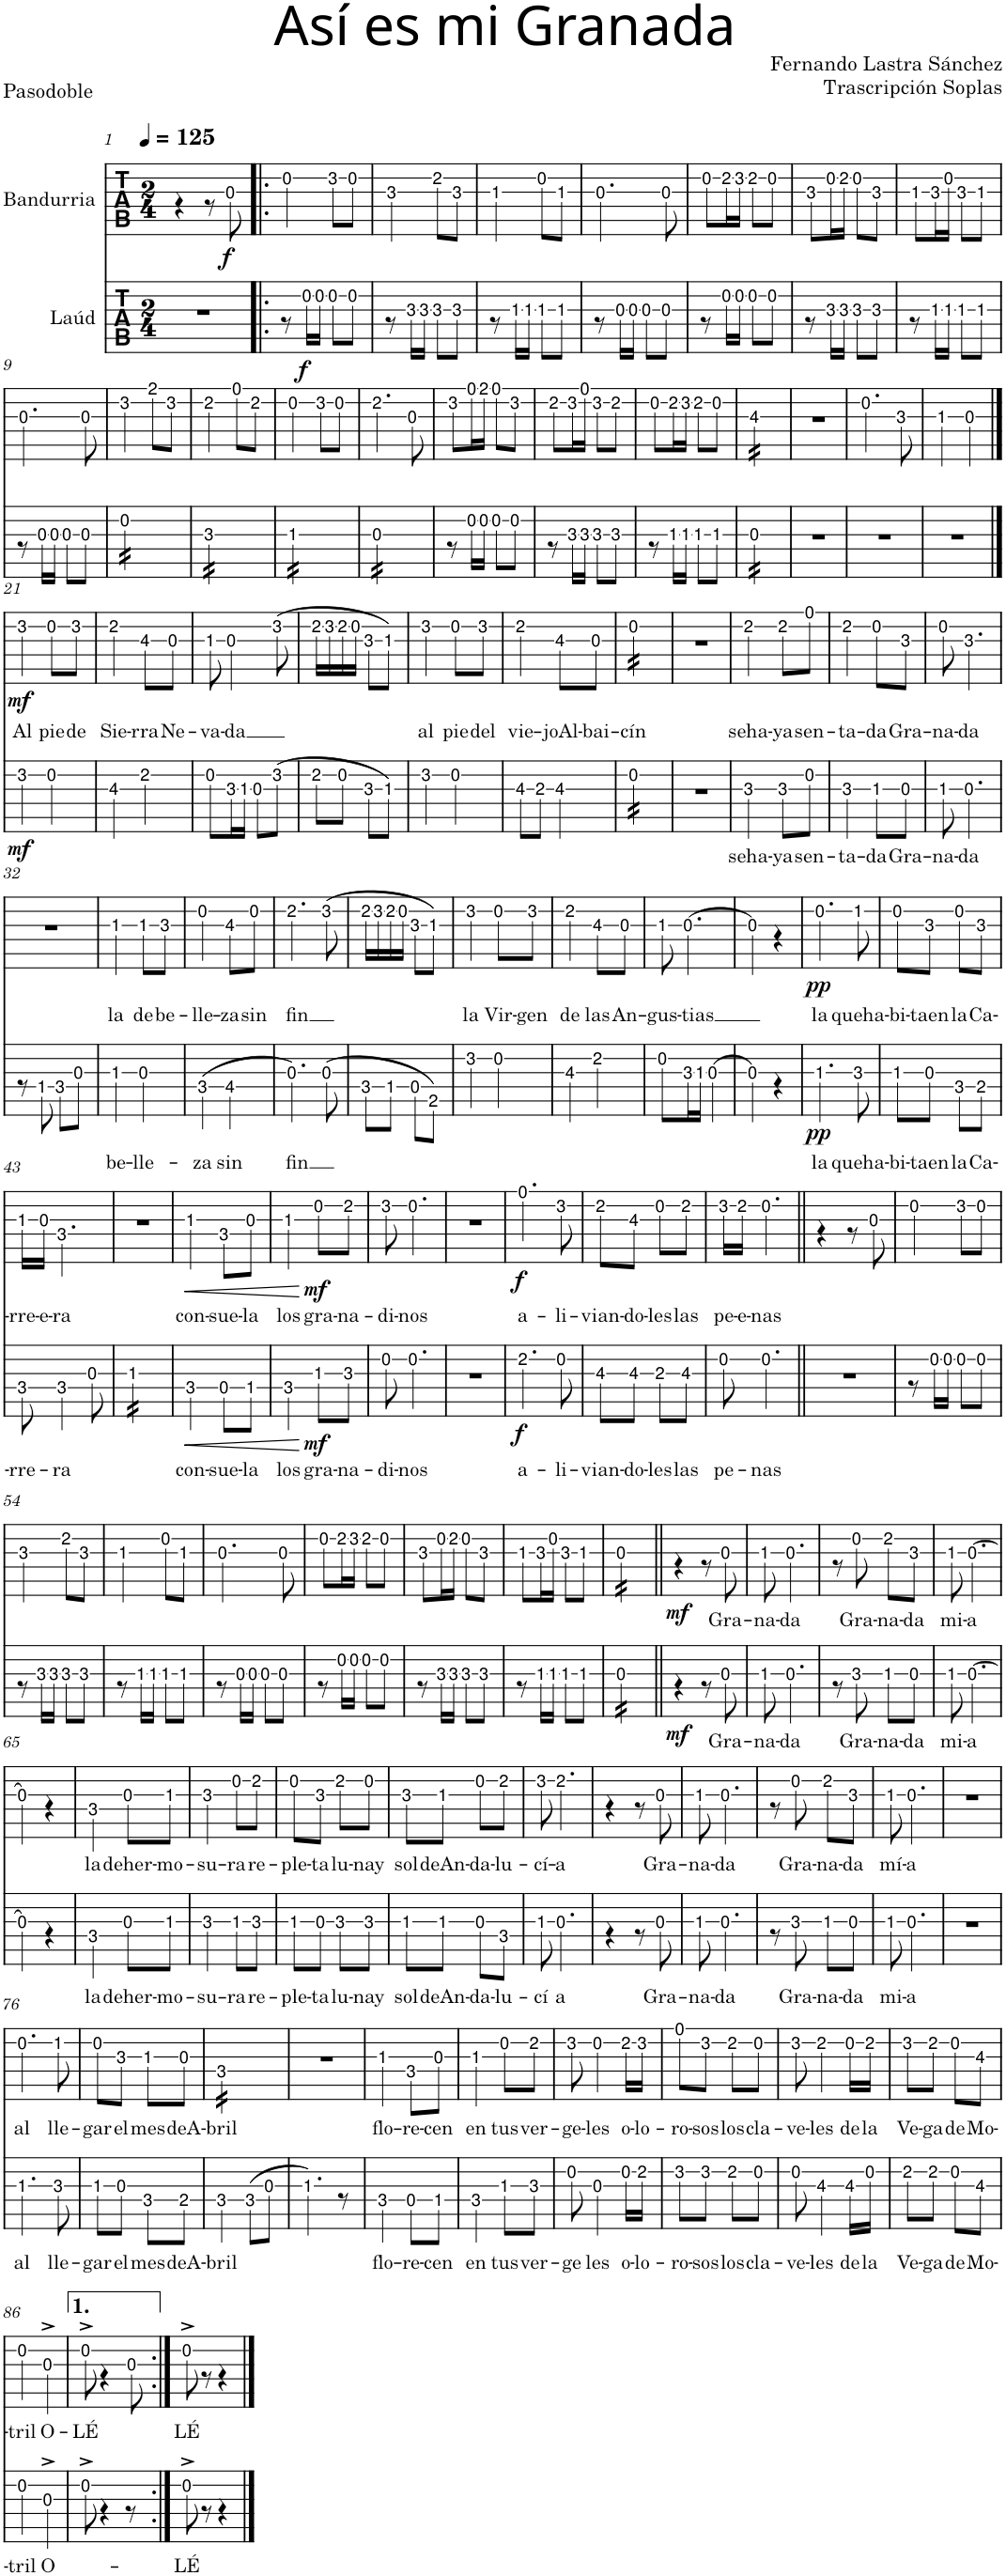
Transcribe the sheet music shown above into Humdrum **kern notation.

**kern	**dynam	**kern	**text	**dynam	**kern	**text	**dynam
*part3	*part3	*part2	*part2	*part2	*part1	*part1	*part1
*staff3	*staff3	*staff2	*staff2	*staff2	*staff1	*staff1	*staff1
*I"Guitarra	*	*I"Laúd	*	*	*I"Bandurria	*	*
*stria6	*	*stria6	*	*	*stria6	*	*
*	*	*	*	*	*	*	*
*k[f#]	*	*k[f#]	*	*	*k[f#]	*	*
*M2/4	*	*M2/4	*	*	*M2/4	*	*
*MM125	*	*MM125	*	*	*MM125	*	*
=1	=1	=1	=1	=1	=1	=1	=1
2r	.	2r	.	.	4r	.	.
.	.	.	.	.	8r	.	.
!	!	!	!	!	!	!	!LO:DY:b
.	.	.	.	.	8b\	.	f
=2!|:	=2!|:	=2!|:	=2!|:	=2!|:	=2!|:	=2!|:	=2!|:
!	!LO:DY:b	!	!	!	!	!	!
8EE\L	f	8r	.	.	4ee\	.	.
!	!	!	!	!LO:DY:b	!	!	!
8E\ 8G\ 8B\ 8e\J	.	16e\LL	.	f	.	.	.
.	.	16e\JJ	.	.	.	.	.
8BB\L	.	8e\L	.	.	8gg\L	.	.
8E\ 8G\ 8B\ 8e\J	.	8e\J	.	.	8ee\J	.	.
=3	=3	=3	=3	=3	=3	=3	=3
8D\L	.	8r	.	.	4dd\	.	.
8A\ 8d\ 8f#\J	.	16d\LL	.	.	.	.	.
.	.	16d\JJ	.	.	.	.	.
8AA\L	.	8d\L	.	.	8ff#\L	.	.
8A\ 8d\ 8f#\J	.	8d\J	.	.	8dd\J	.	.
=4	=4	=4	=4	=4	=4	=4	=4
8C\L	.	8r	.	.	4cc\	.	.
8E\ 8G\ 8c\ 8e\J	.	16c\LL	.	.	.	.	.
.	.	16c\JJ	.	.	.	.	.
8GG\L	.	8c\L	.	.	8ee\L	.	.
8E\ 8G\ 8c\ 8e\J	.	8c\J	.	.	8cc\J	.	.
=5	=5	=5	=5	=5	=5	=5	=5
8FF#\L	.	8r	.	.	4.b\	.	.
8D#\ 8A\ 8B\ 8f#\J	.	16B\LL	.	.	.	.	.
.	.	16B\JJ	.	.	.	.	.
8BB\L	.	8B\L	.	.	.	.	.
8D#\ 8A\ 8B\ 8f#\J	.	8B\J	.	.	8b\	.	.
=6	=6	=6	=6	=6	=6	=6	=6
8EE\L	.	8r	.	.	8ee\L	.	.
8E\ 8G\ 8B\ 8e\J	.	16e\LL	.	.	16ff#\L	.	.
.	.	16e\JJ	.	.	16gg\JJ	.	.
8BB\L	.	8e\L	.	.	8ff#\L	.	.
8E\ 8G\ 8B\ 8e\J	.	8e\J	.	.	8ee\J	.	.
=7	=7	=7	=7	=7	=7	=7	=7
8D\L	.	8r	.	.	8dd\L	.	.
8A\ 8d\ 8f#\J	.	16d\LL	.	.	16ee\L	.	.
.	.	16d\JJ	.	.	16ff#\JJ	.	.
8AA\L	.	8d\L	.	.	8ee\L	.	.
8A\ 8d\ 8f#\J	.	8d\J	.	.	8dd\J	.	.
=8	=8	=8	=8	=8	=8	=8	=8
8C\L	.	8r	.	.	8cc\L	.	.
8E\ 8G\ 8c\ 8e\J	.	16c\LL	.	.	16dd\L	.	.
.	.	16c\JJ	.	.	16ee\JJ	.	.
8GG\L	.	8c\L	.	.	8dd\L	.	.
8E\ 8G\ 8c\ 8e\J	.	8c\J	.	.	8cc\J	.	.
!!LO:LB:g=z
=9	=9	=9	=9	=9	=9	=9	=9
8FF#\L	.	8r	.	.	4.b\	.	.
8D#\ 8A\ 8B\ 8f#\J	.	16B\LL	.	.	.	.	.
.	.	16B\JJ	.	.	.	.	.
8BB\L	.	8B\L	.	.	.	.	.
8D#\ 8A\ 8B\ 8f#\J	.	8B\J	.	.	8b\	.	.
=10	=10	=10	=10	=10	=10	=10	=10
8EE\L	.	2e\	.	.	4gg\	.	.
8G\ 8B\ 8e\J	.	.	.	.	.	.	.
8BB\L	.	.	.	.	8bb\L	.	.
8G\ 8B\ 8e\J	.	.	.	.	8gg\J	.	.
=11	=11	=11	=11	=11	=11	=11	=11
8D\L	.	2d\	.	.	4ff#\	.	.
8A\ 8d\ 8f#\J	.	.	.	.	.	.	.
8AA\L	.	.	.	.	8aa\L	.	.
8A\ 8d\ 8f#\J	.	.	.	.	8ff#\J	.	.
=12	=12	=12	=12	=12	=12	=12	=12
8C\L	.	2c\	.	.	4ee\	.	.
8E\ 8G\ 8c\ 8e\J	.	.	.	.	.	.	.
8GG\L	.	.	.	.	8gg\L	.	.
8E\ 8G\ 8c\ 8e\J	.	.	.	.	8ee\J	.	.
=13	=13	=13	=13	=13	=13	=13	=13
8FF#\L	.	2B\	.	.	4.ff#\	.	.
8D#\ 8A\ 8B\ 8f#\J	.	.	.	.	.	.	.
8BB\L	.	.	.	.	.	.	.
8D#\ 8A\ 8B\ 8f#\J	.	.	.	.	8b\	.	.
=14	=14	=14	=14	=14	=14	=14	=14
8r	.	8r	.	.	8gg\L	.	.
8E 8G 8B 8e	.	16e\LL	.	.	16aa\L	.	.
.	.	16e\JJ	.	.	16bb\JJ	.	.
8E 8G 8B 8e	.	8e\L	.	.	8aa\L	.	.
8r	.	8e\J	.	.	8gg\J	.	.
=15	=15	=15	=15	=15	=15	=15	=15
8r	.	8r	.	.	8ff#\L	.	.
8Dn 8A 8d 8f#	.	16d\LL	.	.	16gg\L	.	.
.	.	16d\JJ	.	.	16aa\JJ	.	.
8D 8A 8d 8f#	.	8d\L	.	.	8gg\L	.	.
8r	.	8d\J	.	.	8ff#\J	.	.
=16	=16	=16	=16	=16	=16	=16	=16
8r	.	8r	.	.	8ee\L	.	.
8E 8G 8c 8e	.	16c\LL	.	.	16ff#\L	.	.
.	.	16c\JJ	.	.	16gg\JJ	.	.
8E 8G 8c 8e	.	8c\L	.	.	8ff#\L	.	.
8r	.	8c\J	.	.	8ee\J	.	.
=17	=17	=17	=17	=17	=17	=17	=17
4D# 4A 4B 4f#	.	2B\	.	.	2dd#X\	.	.
8F#^^\L	.	.	.	.	.	.	.
8G^^\J	.	.	.	.	.	.	.
=18	=18	=18	=18	=18	=18	=18	=18
8A^^	.	2r	.	.	2r	.	.
4c^^	.	.	.	.	.	.	.
8B^^	.	.	.	.	.	.	.
=19	=19	=19	=19	=19	=19	=19	=19
4.E^^	.	2r	.	.	4.ee\	.	.
8D^^	.	.	.	.	8dd\	.	.
=20	=20	=20	=20	=20	=20	=20	=20
4C^^	.	2r	.	.	4cc\	.	.
4BB^^	.	.	.	.	4b\	.	.
!!LO:LB:g=z
==21	==21	==21	==21	==21	==21	==21	==21
!	!LO:DY:b	!	!	!LO:DY:b	!	!LO:LY:b	!LO:DY:b
8EE	mf	4g\	.	mf	4gg\	Al	mf
4E 4G 4B 4e	.	.	.	.	.	.	.
!	!	!	!	!	!	!LO:LY:b	!
.	.	4e\	.	.	8ee\L	pie	.
!	!	!	!	!	!	!LO:LY:b	!
8E 8G 8B 8e	.	.	.	.	8gg\J	de	.
=22	=22	=22	=22	=22	=22	=22	=22
!	!	!	!	!	!	!LO:LY:b	!
8FF#\L	.	4d#\	.	.	4ff#\	Sie-	.
8D#X\ 8A\ 8B\ 8f#\J	.	.	.	.	.	.	.
!	!	!	!	!	!	!LO:LY:b	!
8BB\L	.	4f#\	.	.	8dd#X\L	-rra	.
!	!	!	!	!	!	!LO:LY:b	!
8D#\ 8A\ 8B\ 8f#\J	.	.	.	.	8b\J	Ne-	.
=23	=23	=23	=23	=23	=23	=23	=23
!	!LO:DY:b	!	!	!	!	!LO:LY:b	!
8EE	mf	8e\L	.	.	8cc\	-va-	.
!	!	!	!	!	!	!LO:LY:b	!
4E 4G 4B 4e	.	16d\L	.	.	4b\	-da	.
.	.	16c\JJ	.	.	.	.	.
.	.	8B\L	.	.	.	.	.
8E 8G 8B 8e	.	(8g\J	.	.	(8gg\	.	.
=24	=24	=24	=24	=24	=24	=24	=24
8FF#\L	.	8f#\L	.	.	16ff#\LL	.	.
.	.	.	.	.	16gg\	.	.
8D#X\ 8A\ 8B\ 8f#\J	.	8e\J	.	.	16ff#\	.	.
.	.	.	.	.	16ee\JJ	.	.
8BB\L	.	8d\L	.	.	8dd\L	.	.
8D#\ 8A\ 8B\ 8f#\J	.	8c\J)	.	.	8cc\J)	.	.
=25	=25	=25	=25	=25	=25	=25	=25
!	!LO:DY:b	!	!	!	!	!LO:LY:b	!
8EE	mf	4g\	.	.	4gg\	al	.
4E 4G 4B 4e	.	.	.	.	.	.	.
!	!	!	!	!	!	!LO:LY:b	!
.	.	4e\	.	.	8ee\L	pie	.
!	!	!	!	!	!	!LO:LY:b	!
8E 8G 8B 8e	.	.	.	.	8gg\J	del	.
=26	=26	=26	=26	=26	=26	=26	=26
!	!	!	!	!	!	!LO:LY:b	!
8FF#\L	.	8d#\L	.	.	4ff#\	vie-	.
8D#X\ 8A\ 8B\ 8f#\J	.	8c#\J	.	.	.	.	.
!	!	!	!	!	!	!LO:LY:b	!
8BB\L	.	4d#\	.	.	8dd#X\L	-joAl-	.
!	!	!	!	!	!	!LO:LY:b	!
8D#\ 8A\ 8B\ 8f#\J	.	.	.	.	8b\J	-bai-	.
=27	=27	=27	=27	=27	=27	=27	=27
!	!	!	!	!	!	!LO:LY:b	!
8EE	.	2e\	.	.	2ee\	-cín	.
4E 4G 4B	.	.	.	.	.	.	.
[8E [8G [8B	.	.	.	.	.	.	.
=28	=28	=28	=28	=28	=28	=28	=28
8E] 8G] 8B]	.	2r	.	.	2r	.	.
8r	.	.	.	.	.	.	.
8D 8A 8c 8f#	.	.	.	.	.	.	.
8r	.	.	.	.	.	.	.
=29	=29	=29	=29	=29	=29	=29	=29
!	!	!	!LO:LY:b	!	!	!LO:LY:b	!
8GG\L	.	4d\	seha-	.	4ff#\	seha-	.
8G\ 8B\ 8g\J	.	.	.	.	.	.	.
!	!	!	!LO:LY:b	!	!	!LO:LY:b	!
8BB\L	.	8d\L	-ya	.	8ff#\L	-ya	.
!	!	!	!LO:LY:b	!	!	!LO:LY:b	!
8G\ 8B\ 8g\J	.	8e\J	sen-	.	8aa\J	sen-	.
=30	=30	=30	=30	=30	=30	=30	=30
!	!	!	!LO:LY:b	!	!	!LO:LY:b	!
8GG\L	.	4d\	-ta-	.	4ff#\	-ta-	.
8G\ 8B\ 8g\J	.	.	.	.	.	.	.
!	!	!	!LO:LY:b	!	!	!LO:LY:b	!
8BB\L	.	8c\L	-da	.	8ee\L	-da	.
!	!	!	!LO:LY:b	!	!	!LO:LY:b	!
8G\ 8B\ 8g\J	.	8B\J	Gra-	.	8dd\J	Gra-	.
=31	=31	=31	=31	=31	=31	=31	=31
!	!	!	!LO:LY:b	!	!	!LO:LY:b	!
8GG\L	.	8c\	-na-	.	8ee\	-na-	.
!	!	!	!LO:LY:b	!	!	!LO:LY:b	!
8G\ 8B\ 8g\J	.	4.B\	-da	.	4.dd\	-da	.
8BB\L	.	.	.	.	.	.	.
8G\ 8B\ 8g\J	.	.	.	.	.	.	.
!!LO:LB:g=z
=32	=32	=32	=32	=32	=32	=32	=32
8GG\L	.	8r	.	.	2r	.	.
8G\ 8B\ 8g\J	.	8G\	.	.	.	.	.
8BB\L	.	8A\L	.	.	.	.	.
8G\ 8B\ 8g\J	.	8B\J	.	.	.	.	.
=33	=33	=33	=33	=33	=33	=33	=33
!	!	!	!LO:LY:b	!	!	!LO:LY:b	!
8C\L	.	4c\	be-	.	4cc\	la	.
8E\ 8G\ 8c\ 8e\J	.	.	.	.	.	.	.
!	!	!	!LO:LY:b	!	!	!LO:LY:b	!
8GG\L	.	4B\	-lle-	.	8cc\L	de	.
!	!	!	!	!	!	!LO:LY:b	!
8E\ 8G\ 8c\ 8e\J	.	.	.	.	8dd\J	be-	.
=34	=34	=34	=34	=34	=34	=34	=34
!	!	!	!LO:LY:b	!	!	!LO:LY:b	!
8C\L	.	(4A\	-za	.	4ee\	-lle-	.
8E\ 8G\ 8c\ 8e\J	.	.	.	.	.	.	.
!	!	!	!LO:LY:b	!	!	!LO:LY:b	!
8GG\L	.	4B-\	sin	.	8dd#X\L	-za	.
!	!	!	!	!	!	!LO:LY:b	!
8E\ 8G\ 8c\ 8e\J	.	.	.	.	8ee\J	sin	.
=35	=35	=35	=35	=35	=35	=35	=35
!	!	!	!LO:LY:b	!	!	!LO:LY:b	!
8FF#\L	.	4.B\)	fin	.	4.ff#\	fin	.
8D#X\ 8A\ 8B\ 8f#\J	.	.	.	.	.	.	.
8BB\L	.	.	.	.	.	.	.
8D#\ 8A\ 8B\ 8f#\J	.	(8B\	.	.	(8gg\	.	.
=36	=36	=36	=36	=36	=36	=36	=36
8FF#\L	.	8A\L	.	.	16ff#\LL	.	.
.	.	.	.	.	16gg\	.	.
8D#X\ 8A\ 8B\ 8f#\J	.	8G\J	.	.	16ff#\	.	.
.	.	.	.	.	16ee\JJ	.	.
8BB\L	.	8F#\L	.	.	8dd\L	.	.
8D#\ 8A\ 8B\ 8f#\J	.	8E-\J)	.	.	8cc\J)	.	.
=37	=37	=37	=37	=37	=37	=37	=37
!	!	!	!	!	!	!LO:LY:b	!
8EE\L	.	4g\	.	.	4gg\	la	.
8G\ 8B\ 8e\J	.	.	.	.	.	.	.
!	!	!	!	!	!	!LO:LY:b	!
8BB\L	.	4e\	.	.	8ee\L	Vir-	.
!	!	!	!	!	!	!LO:LY:b	!
8G\ 8B\ 8e\J	.	.	.	.	8gg\J	-gen	.
=38	=38	=38	=38	=38	=38	=38	=38
!	!	!	!	!	!	!LO:LY:b	!
8FF#\L	.	4d#\	.	.	4ff#\	de	.
8D#X\ 8A\ 8B\ 8f#\J	.	.	.	.	.	.	.
!	!	!	!	!	!	!LO:LY:b	!
8BB\L	.	4f#\	.	.	8dd#X\L	las	.
!	!	!	!	!	!	!LO:LY:b	!
8D#\ 8A\ 8B\ 8f#\J	.	.	.	.	8b\J	An-	.
=39	=39	=39	=39	=39	=39	=39	=39
!	!	!	!	!	!	!LO:LY:b	!
8EE\L	.	8e\L	.	.	8cc\	-gus-	.
!	!	!	!	!	!	!LO:LY:b	!
8G\ 8B\ 8e\J	.	16d\L	.	.	[4.b\	-tias	.
.	.	16c\JJ	.	.	.	.	.
8BB\L	.	[4B\	.	.	.	.	.
8G\ 8B\ 8e\J	.	.	.	.	.	.	.
=40	=40	=40	=40	=40	=40	=40	=40
8EE\L	.	4B\]	.	.	4b\]	.	.
8G\ 8B\ 8e\J	.	.	.	.	.	.	.
8BB\L	.	4r	.	.	4r	.	.
8G\ 8B\ 8e\J	.	.	.	.	.	.	.
=41	=41	=41	=41	=41	=41	=41	=41
!	!LO:DY:b	!	!LO:LY:b	!LO:DY:b	!	!LO:LY:b	!LO:DY:b
8EE\L	pp	4.c\	la	pp	4.ee\	la	pp
8D\ 8G#X\ 8d\ 8e\J	.	.	.	.	.	.	.
8BBB\L	.	.	.	.	.	.	.
!	!	!	!LO:LY:b	!	!	!LO:LY:b	!
8D\ 8G#\ 8d\ 8e\J	.	8d\	queha-	.	8ee#X\	queha-	.
=42	=42	=42	=42	=42	=42	=42	=42
!	!LO:DY:b	!	!LO:LY:b	!	!	!LO:LY:b	!
8EE\L	pp	8c\L	-bi-	.	8een\L	-bi-	.
!	!	!	!LO:LY:b	!	!	!LO:LY:b	!
8D\ 8G#X\ 8d\ 8e\J	.	8B\J	-taen	.	8dd\J	-taen	.
!	!	!	!LO:LY:b	!	!	!LO:LY:b	!
8BBB\L	.	8A\L	la	.	8ee\L	la	.
!	!	!	!LO:LY:b	!	!	!LO:LY:b	!
8D\ 8G#\ 8d\ 8e\J	.	8A-\J	Ca-	.	8dd\J	Ca-	.
!!LO:LB:g=z
=43	=43	=43	=43	=43	=43	=43	=43
!	!	!	!LO:LY:b	!	!	!LO:LY:b	!
8AA\L	.	8A\	-rre-	.	16cc\LL	-rre-	.
!	!	!	!	!	!	!LO:LY:b	!
.	.	.	.	.	16b\JJ	-e-	.
!	!	!	!LO:LY:b	!	!	!LO:LY:b	!
8E\ 8A\ 8c\J	.	4A\	-ra	.	4.a\	-ra	.
8EE\L	.	.	.	.	.	.	.
8E\ 8A\ 8c\J	.	8B\	.	.	.	.	.
=44	=44	=44	=44	=44	=44	=44	=44
8AA\L	.	2c\	.	.	2r	.	.
8E\ 8A\ 8c\J	.	.	.	.	.	.	.
8EE\L	.	.	.	.	.	.	.
8E\ 8A\ 8c\J	.	.	.	.	.	.	.
=45	=45	=45	=45	=45	=45	=45	=45
!	!	!	!LO:LY:b	!LO:HP:b	!	!LO:LY:b	!LO:HP:b
8AA\L	.	4A\	con-	<	4cc\	con-	<
8E\ 8A\ 8c\J	.	.	.	.	.	.	.
!	!	!	!LO:LY:b	!	!	!LO:LY:b	!
8EE\L	.	8F#\L	-sue-	.	8a\L	-sue-	.
!	!	!	!LO:LY:b	!	!	!LO:LY:b	!
8E\ 8A\ 8c\J	.	8G\J	-la	.	8b\J	-la	.
=46	=46	=46	=46	=46	=46	=46	=46
!	!	!	!LO:LY:b	!	!	!LO:LY:b	!
8AA\L	.	4A\	los	.	4cc\	los	.
8E\ 8A\ 8c\J	.	.	.	.	.	.	.
!	!	!	!LO:LY:b	!LO:DY:n=1:b	!	!LO:LY:b	!LO:DY:n=1:b
8EE\L	.	8c\L	gra-	[ mf	8ee\L	gra-	[ mf
!	!	!	!LO:LY:b	!	!	!LO:LY:b	!
8E\ 8A\ 8c\J	.	8d\J	-na-	.	8ff#\J	-na-	.
=47	=47	=47	=47	=47	=47	=47	=47
!	!LO:DY:b	!	!LO:LY:b	!	!	!LO:LY:b	!
8EE\L	mf	8e\	-di-	.	8gg\	-di-	.
!	!	!	!LO:LY:b	!	!	!LO:LY:b	!
8G\ 8B\ 8e\J	.	4.e\	-nos	.	4.ee\	-nos	.
8BB\L	.	.	.	.	.	.	.
8G\ 8B\ 8e\J	.	.	.	.	.	.	.
=48	=48	=48	=48	=48	=48	=48	=48
!	!LO:DY:b	!	!	!	!	!	!
8EE\L	mf	2r	.	.	2r	.	.
8G\ 8B\ 8e\J	.	.	.	.	.	.	.
8BB\L	.	.	.	.	.	.	.
8G\ 8B\ 8e\J	.	.	.	.	.	.	.
=49	=49	=49	=49	=49	=49	=49	=49
!	!	!	!LO:LY:b	!LO:DY:b	!	!LO:LY:b	!LO:DY:b
8FF#\L	.	4.f#\	a-	f	4.aa\	a-	f
8D#X\ 8A\ 8B\ 8f#\J	.	.	.	.	.	.	.
8BB\L	.	.	.	.	.	.	.
!	!	!	!LO:LY:b	!	!	!LO:LY:b	!
8D#\ 8A\ 8B\ 8f#\J	.	8e\	-li-	.	8gg\	-li-	.
=50	=50	=50	=50	=50	=50	=50	=50
!	!	!	!LO:LY:b	!	!	!LO:LY:b	!
8FF#\L	.	8d#\L	-vian-	.	8ff#\L	-vian-	.
!	!	!	!LO:LY:b	!	!	!LO:LY:b	!
8D#X\ 8A\ 8B\ 8f#\J	.	8d#X\J	-do-	.	8dd#X\J	-do-	.
!	!	!	!LO:LY:b	!	!	!LO:LY:b	!
8BB\L	.	8c#\L	-les	.	8ee\L	-les	.
!	!	!	!LO:LY:b	!	!	!LO:LY:b	!
8D#\ 8A\ 8B\ 8f#\J	.	8d#\J	las	.	8ff#\J	las	.
=51	=51	=51	=51	=51	=51	=51	=51
!	!	!	!LO:LY:b	!	!	!LO:LY:b	!
8EE	.	8e\	pe-	.	16gg\LL	pe-	.
!	!	!	!	!	!	!LO:LY:b	!
.	.	.	.	.	16ff#\JJ	-e-	.
!	!	!	!LO:LY:b	!	!	!LO:LY:b	!
4E 4G 4B	.	4.e\	-nas	.	4.ee\	-nas	.
[8E [8G [8B	.	.	.	.	.	.	.
=52||	=52||	=52||	=52||	=52||	=52||	=52||	=52||
8E] 8G] 8B]	.	2r	.	.	4r	.	.
8r	.	.	.	.	.	.	.
8E^ 8G^ 8B^	.	.	.	.	8r	.	.
8r	.	.	.	.	8b\	.	.
=53	=53	=53	=53	=53	=53	=53	=53
8EE\L	.	8r	.	.	4ee\	.	.
8E\ 8G\ 8B\ 8e\J	.	16e\LL	.	.	.	.	.
.	.	16e\JJ	.	.	.	.	.
8BB\L	.	8e\L	.	.	8gg\L	.	.
8E\ 8G\ 8B\ 8e\J	.	8e\J	.	.	8ee\J	.	.
!!LO:LB:g=z
=54	=54	=54	=54	=54	=54	=54	=54
8D\L	.	8r	.	.	4dd\	.	.
8A\ 8d\ 8f#\J	.	16d\LL	.	.	.	.	.
.	.	16d\JJ	.	.	.	.	.
8AA\L	.	8d\L	.	.	8ff#\L	.	.
8A\ 8d\ 8f#\J	.	8d\J	.	.	8dd\J	.	.
=55	=55	=55	=55	=55	=55	=55	=55
8C\L	.	8r	.	.	4cc\	.	.
8E\ 8G\ 8c\ 8e\J	.	16c\LL	.	.	.	.	.
.	.	16c\JJ	.	.	.	.	.
8GG\L	.	8c\L	.	.	8ee\L	.	.
8E\ 8G\ 8c\ 8e\J	.	8c\J	.	.	8cc\J	.	.
=56	=56	=56	=56	=56	=56	=56	=56
8FF#\L	.	8r	.	.	4.b\	.	.
8D#\ 8A\ 8B\ 8f#\J	.	16B\LL	.	.	.	.	.
.	.	16B\JJ	.	.	.	.	.
8BB\L	.	8B\L	.	.	.	.	.
8D#\ 8A\ 8B\ 8f#\J	.	8B\J	.	.	8b\	.	.
=57	=57	=57	=57	=57	=57	=57	=57
8EE\L	.	8r	.	.	8ee\L	.	.
8E\ 8G\ 8B\ 8e\J	.	16e\LL	.	.	16ff#\L	.	.
.	.	16e\JJ	.	.	16gg\JJ	.	.
8BB\L	.	8e\L	.	.	8ff#\L	.	.
8E\ 8G\ 8B\ 8e\J	.	8e\J	.	.	8ee\J	.	.
=58	=58	=58	=58	=58	=58	=58	=58
8D\L	.	8r	.	.	8dd\L	.	.
8A\ 8d\ 8f#\J	.	16d\LL	.	.	16ee\L	.	.
.	.	16d\JJ	.	.	16ff#\JJ	.	.
8AA\L	.	8d\L	.	.	8ee\L	.	.
8A\ 8d\ 8f#\J	.	8d\J	.	.	8dd\J	.	.
=59	=59	=59	=59	=59	=59	=59	=59
8C\L	.	8r	.	.	8cc\L	.	.
8E\ 8G\ 8c\ 8e\J	.	16c\LL	.	.	16dd\L	.	.
.	.	16c\JJ	.	.	16ee\JJ	.	.
8GG\L	.	8c\L	.	.	8dd\L	.	.
8E\ 8G\ 8c\ 8e\J	.	8c\J	.	.	8cc\J	.	.
=60	=60	=60	=60	=60	=60	=60	=60
4D#^^ 4A^^ 4B^^ 4f#^^	.	2B\	.	.	2b\	.	.
4D#^^ 4A^^ 4B^^ 4f#^^	.	.	.	.	.	.	.
=61||	=61||	=61||	=61||	=61||	=61||	=61||	=61||
!	!	!	!	!LO:DY:b	!	!	!LO:DY:b
4D#^^ 4A^^ 4B^^ 4f#^^	.	4r	.	mf	4r	.	mf
4r	.	8r	.	.	8r	.	.
!	!	!	!LO:LY:b	!	!	!LO:LY:b	!
.	.	8B\	Gra-	.	8b\	Gra-	.
=62	=62	=62	=62	=62	=62	=62	=62
!	!LO:DY:b	!	!LO:LY:b	!	!	!LO:LY:b	!
8EE\L	mf	8c\	-na-	.	8cc\	-na-	.
!	!	!	!LO:LY:b	!	!	!LO:LY:b	!
8E\ 8G\ 8B\ 8e\J	.	4.B\	-da	.	4.b\	-da	.
8BB\L	.	.	.	.	.	.	.
8E\ 8G\ 8B\ 8e\J	.	.	.	.	.	.	.
=63	=63	=63	=63	=63	=63	=63	=63
8FF#\L	.	8r	.	.	8r	.	.
!	!	!	!LO:LY:b	!	!	!LO:LY:b	!
8D#\ 8A\ 8B\ 8f#\J	.	8d\	Gra-	.	8ee\	Gra-	.
!	!	!	!LO:LY:b	!	!	!LO:LY:b	!
8BB\L	.	8c\L	-na-	.	8ff#\L	-na-	.
!	!	!	!LO:LY:b	!	!	!LO:LY:b	!
8D#\ 8A\ 8B\ 8f#\J	.	8B\J	-da	.	8dd\J	-da	.
=64	=64	=64	=64	=64	=64	=64	=64
!	!	!	!LO:LY:b	!	!	!LO:LY:b	!
8EE\L	.	8c\	mi-	.	8cc\	mi-	.
!	!	!	!LO:LY:b	!	!	!LO:LY:b	!
8E\ 8G\ 8B\ 8e\J	.	[4.B\	-a	.	[4.b\	-a	.
8BB\L	.	.	.	.	.	.	.
8E\ 8G\ 8B\ 8e\J	.	.	.	.	.	.	.
!!LO:LB:g=z
=65	=65	=65	=65	=65	=65	=65	=65
8EE\L	.	4B\]	.	.	4b\]	.	.
8E\ 8G\ 8B\ 8e\J	.	.	.	.	.	.	.
8BB\L	.	4r	.	.	4r	.	.
8E\ 8G\ 8B\ 8e\J	.	.	.	.	.	.	.
=66	=66	=66	=66	=66	=66	=66	=66
!	!	!	!LO:LY:b	!	!	!LO:LY:b	!
8D\L	.	4A\	la	.	4a\	la	.
8A\ 8d\ 8f#\J	.	.	.	.	.	.	.
!	!	!	!LO:LY:b	!	!	!LO:LY:b	!
8AA\L	.	8B\L	deher-	.	8b\L	deher-	.
!	!	!	!LO:LY:b	!	!	!LO:LY:b	!
8A\ 8d\ 8f#\J	.	8c\J	-mo-	.	8cc\J	-mo-	.
=67	=67	=67	=67	=67	=67	=67	=67
!	!	!	!LO:LY:b	!	!	!LO:LY:b	!
8D\L	.	4d\	-su-	.	4dd\	-su-	.
8A\ 8d\ 8f#\J	.	.	.	.	.	.	.
!	!	!	!LO:LY:b	!	!	!LO:LY:b	!
8AA\L	.	8c\L	-ra	.	8ee\L	-ra	.
!	!	!	!LO:LY:b	!	!	!LO:LY:b	!
8A\ 8d\ 8f#\J	.	8d\J	re-	.	8ff#\J	re-	.
=68	=68	=68	=68	=68	=68	=68	=68
!	!	!	!LO:LY:b	!	!	!LO:LY:b	!
8GG\L	.	8c\L	-ple-	.	8ee\L	-ple-	.
!	!	!	!LO:LY:b	!	!	!LO:LY:b	!
8D\ 8G\ 8B\ 8g\J	.	8B\J	-ta	.	8dd\J	-ta	.
!	!	!	!LO:LY:b	!	!	!LO:LY:b	!
8BB\L	.	8d\L	lu-	.	8ff#\L	lu-	.
!	!	!	!LO:LY:b	!	!	!LO:LY:b	!
8D\ 8G\ 8B\ 8g\J	.	8d\J	-nay	.	8ee\J	-nay	.
=69	=69	=69	=69	=69	=69	=69	=69
!	!	!	!LO:LY:b	!	!	!LO:LY:b	!
8C\L	.	8c\L	sol	.	8dd\L	sol	.
!	!	!	!LO:LY:b	!	!	!LO:LY:b	!
8E\ 8G\ 8c\ 8e\J	.	8c\J	deAn-	.	8cc\J	deAn-	.
!	!	!	!LO:LY:b	!	!	!LO:LY:b	!
8GG\L	.	8B\L	-da-	.	8ee\L	-da-	.
!	!	!	!LO:LY:b	!	!	!LO:LY:b	!
8E\ 8G\ 8c\ 8e\J	.	8A\J	-lu-	.	8ff#\J	-lu-	.
=70	=70	=70	=70	=70	=70	=70	=70
!	!	!	!LO:LY:b	!	!	!LO:LY:b	!
8FF#\L	.	8c\	-cí	.	8gg\	-cí-	.
!	!	!	!LO:LY:b	!	!	!LO:LY:b	!
8D#\ 8A\ 8B\ 8f#\J	.	4.B\	-a	.	4.ff#\	-a	.
8BB\L	.	.	.	.	.	.	.
8D#\ 8A\ 8B\ 8f#\J	.	.	.	.	.	.	.
=71	=71	=71	=71	=71	=71	=71	=71
8FF#\L	.	4r	.	.	4r	.	.
8D#\ 8A\ 8B\ 8f#\J	.	.	.	.	.	.	.
8BB\L	.	8r	.	.	8r	.	.
!	!	!	!LO:LY:b	!	!	!LO:LY:b	!
8D#\ 8A\ 8B\ 8f#\J	.	8B\	Gra-	.	8b\	Gra-	.
=72	=72	=72	=72	=72	=72	=72	=72
!	!	!	!LO:LY:b	!	!	!LO:LY:b	!
8EE\L	.	8c\	-na-	.	8cc\	-na-	.
!	!	!	!LO:LY:b	!	!	!LO:LY:b	!
8E\ 8G\ 8B\ 8e\J	.	4.B\	-da	.	4.b\	-da	.
8BB\L	.	.	.	.	.	.	.
8E\ 8G\ 8B\ 8e\J	.	.	.	.	.	.	.
=73	=73	=73	=73	=73	=73	=73	=73
8FF#\L	.	8r	.	.	8r	.	.
!	!	!	!LO:LY:b	!	!	!LO:LY:b	!
8D#\ 8A\ 8B\ 8f#\J	.	8d\	Gra-	.	8ee\	Gra-	.
!	!	!	!LO:LY:b	!	!	!LO:LY:b	!
8BB\L	.	8c\L	-na-	.	8ff#\L	-na-	.
!	!	!	!LO:LY:b	!	!	!LO:LY:b	!
8D#\ 8A\ 8B\ 8f#\J	.	8B\J	-da	.	8dd\J	-da	.
=74	=74	=74	=74	=74	=74	=74	=74
!	!	!	!LO:LY:b	!	!	!LO:LY:b	!
8EE\L	.	8c\	mi-	.	8cc\	mí-	.
!	!	!	!LO:LY:b	!	!	!LO:LY:b	!
8E\ 8G\ 8B\ 8e\J	.	4.B\	-a	.	4.b\	-a	.
8BB\L	.	.	.	.	.	.	.
8E\ 8G\ 8B\ 8e\J	.	.	.	.	.	.	.
=75	=75	=75	=75	=75	=75	=75	=75
8EE\L	.	2r	.	.	2r	.	.
8E\ 8G\ 8B\ 8e\J	.	.	.	.	.	.	.
8BB\L	.	.	.	.	.	.	.
8E\ 8G\ 8B\ 8e\J	.	.	.	.	.	.	.
!!LO:LB:g=z
=76	=76	=76	=76	=76	=76	=76	=76
!	!	!	!LO:LY:b	!	!	!LO:LY:b	!
8BBB\L	.	4.c\	al	.	4.ee\	al	.
8D\ 8G#X\ 8d\ 8e\J	.	.	.	.	.	.	.
8BB\L	.	.	.	.	.	.	.
!	!	!	!LO:LY:b	!	!	!LO:LY:b	!
8D\ 8G#\ 8d\ 8e\J	.	8d\	lle-	.	8ee#X\	lle-	.
=77	=77	=77	=77	=77	=77	=77	=77
!	!	!	!LO:LY:b	!	!	!LO:LY:b	!
8BBB\L	.	8c\L	-gar	.	8ee\L	-gar	.
!	!	!	!LO:LY:b	!	!	!LO:LY:b	!
8D\ 8G#X\ 8d\ 8e\J	.	8B\J	el	.	8dd\J	el	.
!	!	!	!LO:LY:b	!	!	!LO:LY:b	!
8BB\L	.	8A\L	mes	.	8cc\L	mes	.
!	!	!	!LO:LY:b	!	!	!LO:LY:b	!
8D\ 8G#\ 8d\ 8e\J	.	8G#\J	deA-	.	8b\J	deA-	.
=78	=78	=78	=78	=78	=78	=78	=78
!	!	!	!LO:LY:b	!	!	!LO:LY:b	!
8AA\L	.	4A\	-bril	.	2a\	-bril	.
8E\ 8A\ 8c\J	.	.	.	.	.	.	.
8EE\L	.	(8A\L	.	.	.	.	.
8E\ 8A\ 8c\J	.	8B\J	.	.	.	.	.
=79	=79	=79	=79	=79	=79	=79	=79
8AA\L	.	4.c\)	.	.	2r	.	.
8E\ 8A\ 8c\J	.	.	.	.	.	.	.
8EE\L	.	.	.	.	.	.	.
8E\ 8A\ 8c\J	.	8r	.	.	.	.	.
=80	=80	=80	=80	=80	=80	=80	=80
!	!	!	!LO:LY:b	!	!	!LO:LY:b	!
8AA\L	.	4A\	flo-	.	4cc\	flo-	.
8E\ 8A\ 8c\J	.	.	.	.	.	.	.
!	!	!	!LO:LY:b	!	!	!LO:LY:b	!
8EE\L	.	8F#\L	-re-	.	8a\L	-re-	.
!	!	!	!LO:LY:b	!	!	!LO:LY:b	!
8E\ 8A\ 8c\J	.	8G\J	-cen	.	8b\J	-cen	.
=81	=81	=81	=81	=81	=81	=81	=81
!	!	!	!LO:LY:b	!	!	!LO:LY:b	!
8AA\L	.	4A\	en	.	4cc\	en	.
8E\ 8A\ 8c\J	.	.	.	.	.	.	.
!	!	!	!LO:LY:b	!	!	!LO:LY:b	!
8EE\L	.	8c\L	tus	.	8ee\L	tus	.
!	!	!	!LO:LY:b	!	!	!LO:LY:b	!
8E\ 8A\ 8c\J	.	8d\J	ver-	.	8ff#\J	ver-	.
=82	=82	=82	=82	=82	=82	=82	=82
!	!	!	!LO:LY:b	!	!	!LO:LY:b	!
8EE\L	.	8e\	-ge	.	8gg\	-ge-	.
!	!	!	!LO:LY:b	!	!	!LO:LY:b	!
8E\ 8G\ 8B\ 8e\J	.	4B\	-les	.	4ee\	-les	.
8BB\L	.	.	.	.	.	.	.
!	!	!	!LO:LY:b	!	!	!LO:LY:b	!
8E\ 8G\ 8B\ 8e\J	.	16e\LL	o-	.	16ff#\LL	o-	.
!	!	!	!LO:LY:b	!	!	!LO:LY:b	!
.	.	16f#\JJ	-lo-	.	16gg\JJ	-lo-	.
=83	=83	=83	=83	=83	=83	=83	=83
!	!	!	!LO:LY:b	!	!	!LO:LY:b	!
8EE\L	.	8g\L	-ro-	.	8aa\L	-ro-	.
!	!	!	!LO:LY:b	!	!	!LO:LY:b	!
8E\ 8G\ 8B\ 8e\J	.	8g\J	-sos	.	8gg\J	-sos	.
!	!	!	!LO:LY:b	!	!	!LO:LY:b	!
8BB\L	.	8f#\L	los	.	8ff#\L	los	.
!	!	!	!LO:LY:b	!	!	!LO:LY:b	!
8E\ 8G\ 8B\ 8e\J	.	8e\J	cla-	.	8ee\J	cla-	.
=84	=84	=84	=84	=84	=84	=84	=84
!	!	!	!LO:LY:b	!	!	!LO:LY:b	!
8FF#\L	.	8e\	-ve-	.	8gg\	-ve-	.
!	!	!	!LO:LY:b	!	!	!LO:LY:b	!
8D#\ 8A\ 8B\ 8f#\J	.	4d#\	-les	.	4ff#\	-les	.
8BB\L	.	.	.	.	.	.	.
!	!	!	!LO:LY:b	!	!	!LO:LY:b	!
8D#\ 8A\ 8B\ 8f#\J	.	16e-\LL	de	.	16ee\LL	de	.
!	!	!	!LO:LY:b	!	!	!LO:LY:b	!
.	.	16e\JJ	la	.	16ff#\JJ	la	.
=85	=85	=85	=85	=85	=85	=85	=85
!	!	!	!LO:LY:b	!	!	!LO:LY:b	!
8FF#\L	.	8f#\L	Ve-	.	8gg\L	Ve-	.
!	!	!	!LO:LY:b	!	!	!LO:LY:b	!
8D#\ 8A\ 8B\ 8f#\J	.	8f#\J	-ga	.	8ff#\J	-ga	.
!	!	!	!LO:LY:b	!	!	!LO:LY:b	!
8BB\L	.	8e\L	de	.	8ee\L	de	.
!	!	!	!LO:LY:b	!	!	!LO:LY:b	!
8D#\ 8A\ 8B\ 8f#\J	.	8d#X\J	Mo-	.	8dd#X\J	Mo-	.
!!LO:LB:g=z
=86	=86	=86	=86	=86	=86	=86	=86
!	!	!	!LO:LY:b	!	!	!LO:LY:b	!
8EE	.	4e\	-tril	.	4ee\	-tril	.
8r	.	.	.	.	.	.	.
!	!	!	!LO:LY:b	!	!	!LO:LY:b	!
4BB^ 4D#^ 4A^ 4B^ 4f#^	.	4B^\	O-	.	4b^\	O-	.
=87	=87	=87	=87	=87	=87	=87	=87
!	!	!	!	!	!	!LO:LY:b	!
4BB^ 4E^ 4G^ 4B^	.	8e^\	.	.	8ee^\	-LÉ	.
.	.	4r	.	.	4r	.	.
4r	.	.	.	.	.	.	.
.	.	8r	.	.	8b\	.	.
=88:|!	=88:|!	=88:|!	=88:|!	=88:|!	=88:|!	=88:|!	=88:|!
!	!	!	!LO:LY:b	!	!	!LO:LY:b	!
2BB^ 2E^ 2G^ 2B^	.	8e^\	LÉ	.	8ee^\	LÉ	.
.	.	8r	.	.	8r	.	.
.	.	4r	.	.	4r	.	.
==	==	==	==	==	==	==	==
*-	*-	*-	*-	*-	*-	*-	*-
